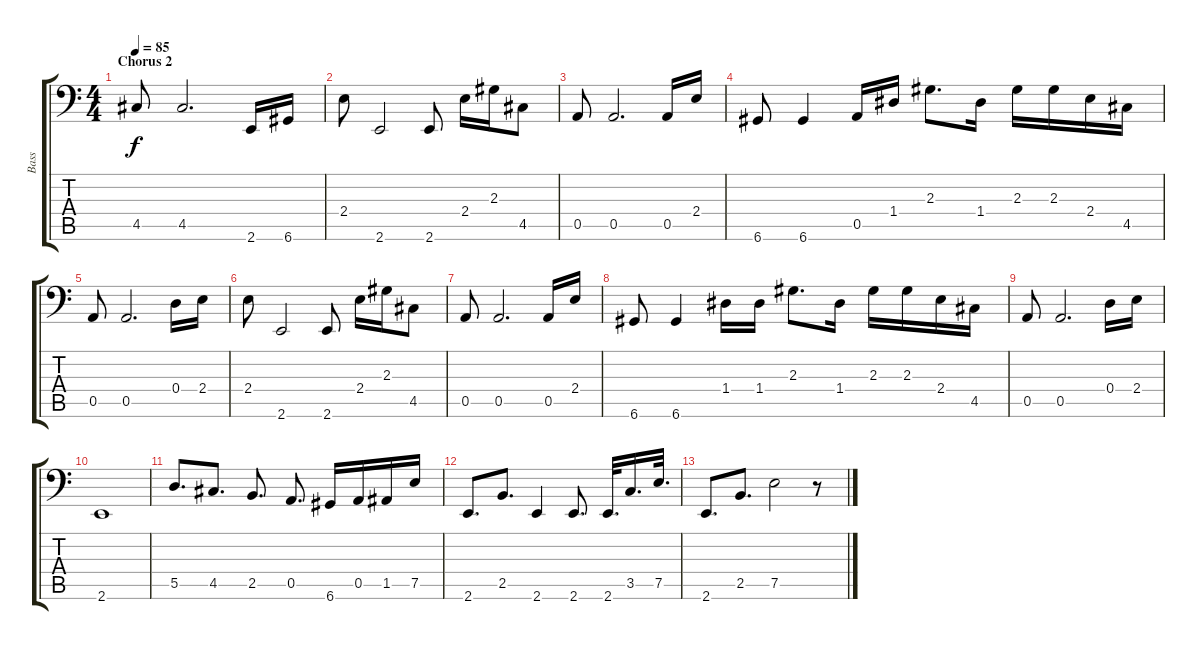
\track ("Bass" "Bass") {instrument electricguitarjazz}
\staff {score tabs}
\tuning (D3 A2 Gb2 D2 A1 D1) {hide}
\ts (4 4)
\section ("" "Chorus 2")
\tempo 85
\clef f4
\ks c
4.5.8{dy f} 4.5.2{d} 2.6.16 6.6.16 |
2.4.8 2.6.2 2.6.8 2.4.16 2.3.16 4.5.8 |
0.5.8 0.5.2{d} 0.5.16 2.4.16 |
6.6.8 6.6.4 0.5.16 1.4.16 2.3.8{d} 1.4.16 2.3.16 2.3.16 2.4.16 4.5.16 |
0.5.8 0.5.2{d} 0.4.16 2.4.16 |
2.4.8 2.6.2 2.6.8 2.4.16 2.3.16 4.5.8 |
0.5.8 0.5.2{d} 0.5.16 2.4.16 |
6.6.8 6.6.4 1.4.16 1.4.16 2.3.8{d} 1.4.16 2.3.16 2.3.16 2.4.16 4.5.16 |
0.5.8 0.5.2{d} 0.4.16 2.4.16 |
2.6.1 |
5.5.8{d} 4.5.8{d} 2.5.8{d} 0.5.8{d} 6.6.16 0.5.16 1.5.16 7.5.16 |
2.6.8{d} 2.5.8{d} 2.6.4 2.6.8{d} 2.6.32{d} 3.5.16{d} 7.5.32{d} |
2.6.8{d} 2.5.8{d} 7.5.2 r.8
